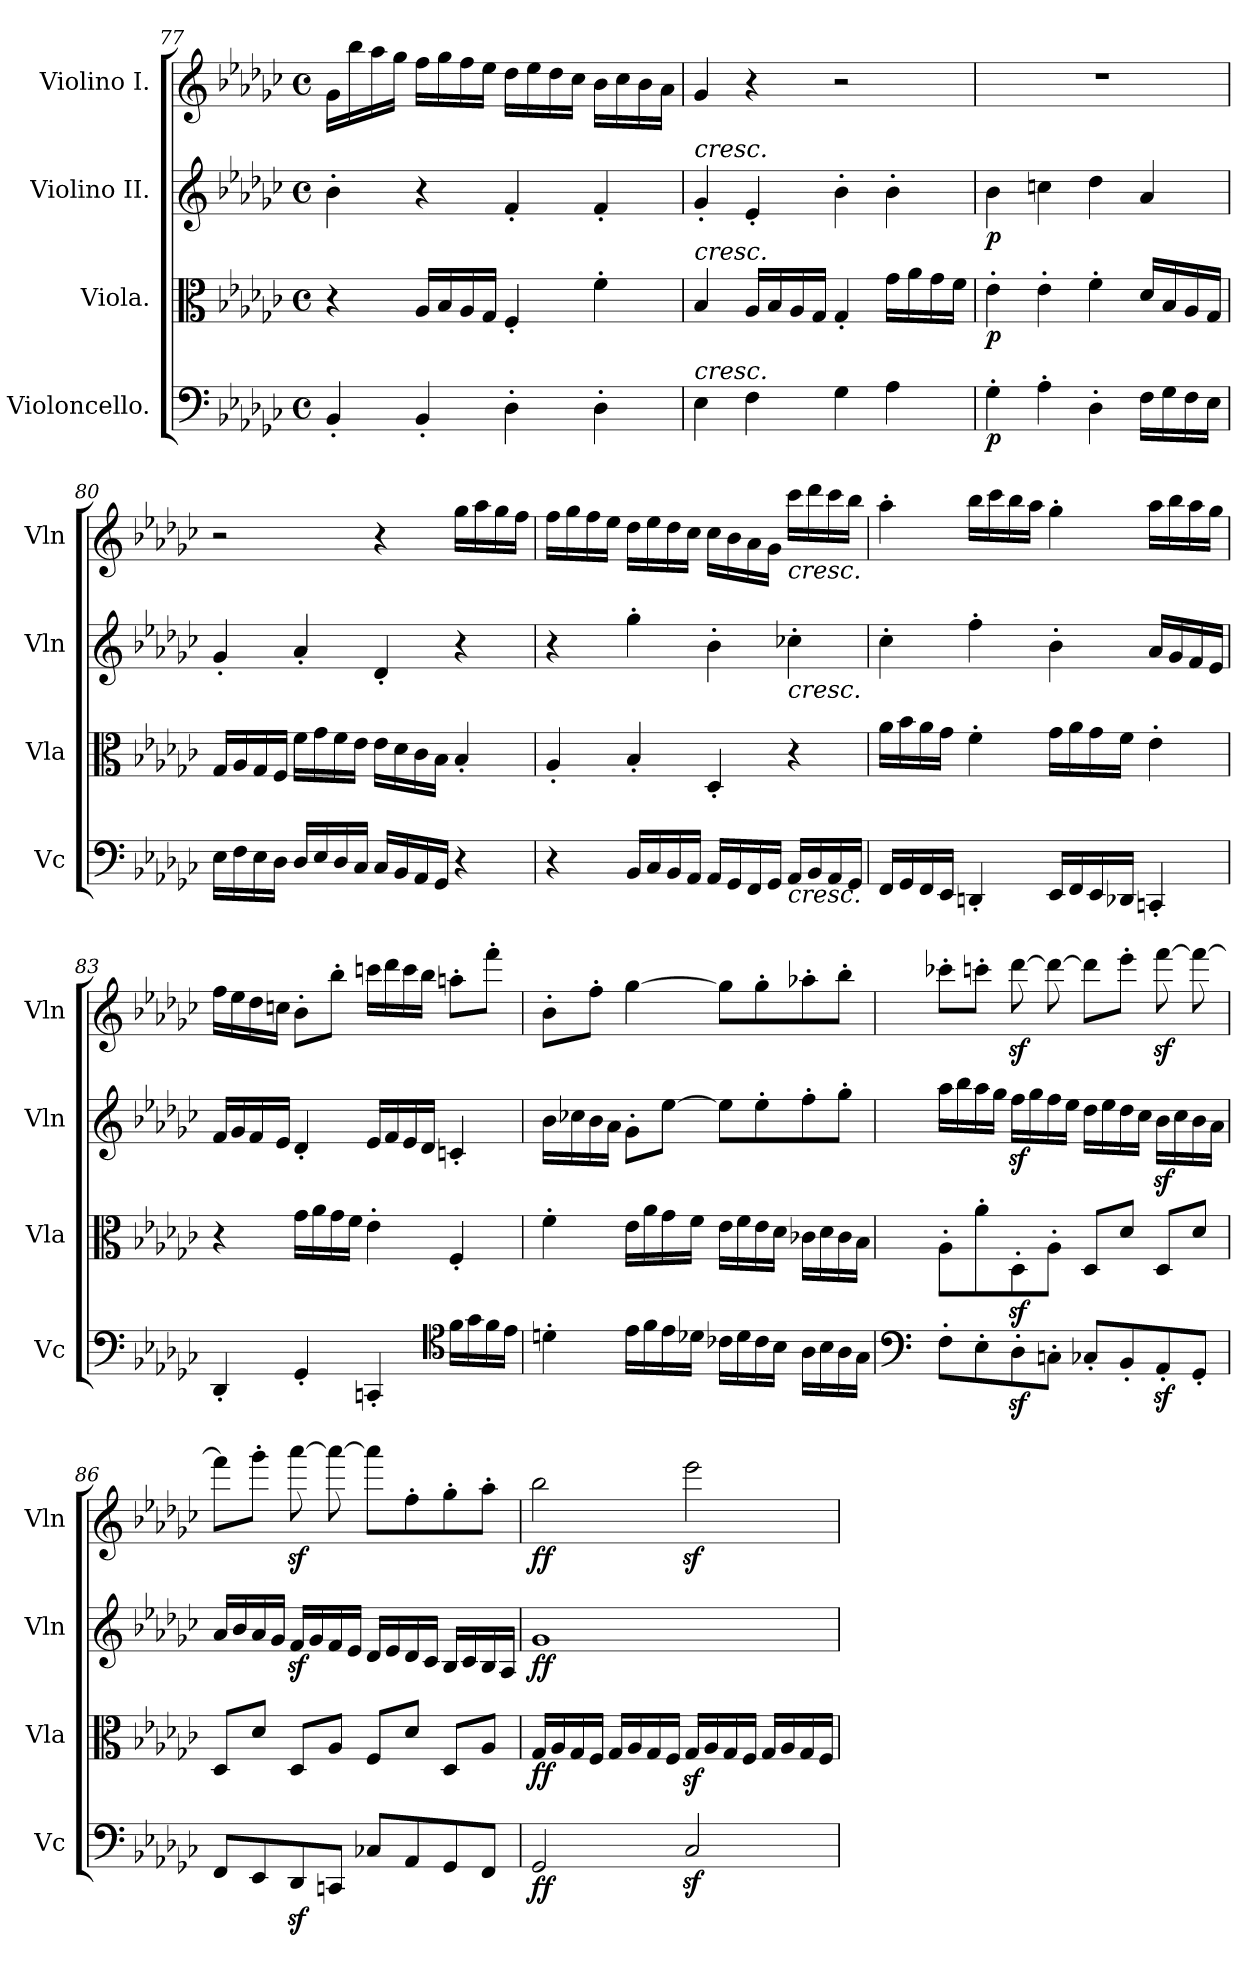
**kern	**dynam	**kern	**dynam	**kern	**dynam	**kern	**dynam
*part4	*part4	*part3	*part3	*part2	*part2	*part1	*part1
*staff4	*staff4	*staff3	*staff3	*staff2	*staff2	*staff1	*staff1
*I"Violoncello.	*	*I"Viola.	*	*I"Violino II.	*	*I"Violino I.	*
*I'Vc	*	*I'Vla	*	*I'Vln	*	*I'Vln	*
*clefF4	*	*clefC3	*	*clefG2	*	*clefG2	*
*k[b-e-a-d-g-c-]	*	*k[b-e-a-d-g-c-]	*	*k[b-e-a-d-g-c-]	*	*k[b-e-a-d-g-c-]	*
*G-:	*	*G-:	*	*G-:	*	*G-:	*
*M4/4	*	*M4/4	*	*M4/4	*	*M4/4	*
*met(c)	*	*met(c)	*	*met(c)	*	*met(c)	*
=77	=77	=77	=77	=77	=77	=77	=77
4BB-'/	.	4r	.	4b-'\	.	16g-\LL	.
.	.	.	.	.	.	16bb-\	.
.	.	.	.	.	.	16aa-\	.
.	.	.	.	.	.	16gg-\JJ	.
4BB-'/	.	16A-/LL	.	4r	.	16ff\LL	.
.	.	16B-/	.	.	.	16gg-\	.
.	.	16A-/	.	.	.	16ff\	.
.	.	16G-/JJ	.	.	.	16ee-\JJ	.
4D-'\	.	4F'/	.	4f'/	.	16dd-\LL	.
.	.	.	.	.	.	16ee-\	.
.	.	.	.	.	.	16dd-\	.
.	.	.	.	.	.	16cc-\JJ	.
4D-'\	.	4f'\	.	4f'/	.	16b-\LL	.
.	.	.	.	.	.	16cc-\	.
.	.	.	.	.	.	16b-\	.
.	.	.	.	.	.	16a-\JJ	.
=78	=78	=78	=78	=78	=78	=78	=78
!	!	!	!	!LO:TX:a:i:t=cresc.	!	!	!
!	!	!LO:TX:a:i:t=cresc.	!	!	!	!	!
!LO:TX:a:i:t=cresc.	!	!	!	!	!	!	!
4E-\	.	4B-/	.	4g-'/	.	4g-/	.
4F\	.	16A-/LL	.	4e-'/	.	4r	.
.	.	16B-/	.	.	.	.	.
.	.	16A-/	.	.	.	.	.
.	.	16G-/JJ	.	.	.	.	.
4G-\	.	4G-'/	.	4b-'\	.	2r	.
4A-\	.	16g-\LL	.	4b-'\	.	.	.
.	.	16a-\	.	.	.	.	.
.	.	16g-\	.	.	.	.	.
.	.	16f\JJ	.	.	.	.	.
=79	=79	=79	=79	=79	=79	=79	=79
!	!LO:DY:b	!	!LO:DY:b	!	!LO:DY:b	!	!
4G-'\	p	4e-'\	p	4b-\	p	1r	.
4A-'\	.	4e-'\	.	4ccn\	.	.	.
4D-'\	.	4f'\	.	4dd-\	.	.	.
16F\LL	.	16d-/LL	.	4a-/	.	.	.
16G-\	.	16B-/	.	.	.	.	.
16F\	.	16A-/	.	.	.	.	.
16E-\JJ	.	16G-/JJ	.	.	.	.	.
!!LO:LB:g=z
=80	=80	=80	=80	=80	=80	=80	=80
16E-\LL	.	16G-/LL	.	4g-'/	.	2r	.
16F\	.	16A-/	.	.	.	.	.
16E-\	.	16G-/	.	.	.	.	.
16D-\JJ	.	16F/JJ	.	.	.	.	.
16D-/LL	.	16f\LL	.	4a-'/	.	.	.
16E-/	.	16g-\	.	.	.	.	.
16D-/	.	16f\	.	.	.	.	.
16C-/JJ	.	16e-\JJ	.	.	.	.	.
16C-/LL	.	16e-\LL	.	4d-'/	.	4r	.
16BB-/	.	16d-\	.	.	.	.	.
16AA-/	.	16c-\	.	.	.	.	.
16GG-/JJ	.	16B-\JJ	.	.	.	.	.
4r	.	4B-'/	.	4r	.	16gg-\LL	.
.	.	.	.	.	.	16aa-\	.
.	.	.	.	.	.	16gg-\	.
.	.	.	.	.	.	16ff\JJ	.
=81	=81	=81	=81	=81	=81	=81	=81
4r	.	4A-'/	.	4r	.	16ff\LL	.
.	.	.	.	.	.	16gg-\	.
.	.	.	.	.	.	16ff\	.
.	.	.	.	.	.	16ee-\JJ	.
16BB-/LL	.	4B-'/	.	4gg-'\	.	16dd-\LL	.
16C-/	.	.	.	.	.	16ee-\	.
16BB-/	.	.	.	.	.	16dd-\	.
16AA-/JJ	.	.	.	.	.	16cc-\JJ	.
16AA-/LL	.	4D-'/	.	4b-'\	.	16cc-\LL	.
16GG-/	.	.	.	.	.	16b-\	.
16FF/	.	.	.	.	.	16a-\	.
16GG-/JJ	.	.	.	.	.	16g-\JJ	.
!	!	!	!	!	!	!LO:TX:b:i:t=cresc.	!
!	!	!	!	!LO:TX:b:i:t=cresc.	!	!	!
!LO:TX:b:i:t=cresc.	!	!	!	!	!	!	!
16AA-/LL	.	4r	.	4cc-X'\	.	16ccc-\LL	.
16BB-/	.	.	.	.	.	16ddd-\	.
16AA-/	.	.	.	.	.	16ccc-\	.
16GG-/JJ	.	.	.	.	.	16bb-\JJ	.
!!LO:PB:g=z
=82	=82	=82	=82	=82	=82	=82	=82
16FF/LL	.	16a-\LL	.	4cc-'\	.	4aa-'\	.
16GG-/	.	16b-\	.	.	.	.	.
16FF/	.	16a-\	.	.	.	.	.
16EE-/JJ	.	16g-\JJ	.	.	.	.	.
4DDn'/	.	4f'\	.	4ff'\	.	16bb-\LL	.
.	.	.	.	.	.	16ccc-\	.
.	.	.	.	.	.	16bb-\	.
.	.	.	.	.	.	16aa-\JJ	.
16EE-/LL	.	16g-\LL	.	4b-'\	.	4gg-'\	.
16FF/	.	16a-\	.	.	.	.	.
16EE-/	.	16g-\	.	.	.	.	.
16DD-X/JJ	.	16f\JJ	.	.	.	.	.
4CCn'/	.	4e-'\	.	16a-/LL	.	16aa-\LL	.
.	.	.	.	16g-/	.	16bb-\	.
.	.	.	.	16f/	.	16aa-\	.
.	.	.	.	16e-/JJ	.	16gg-\JJ	.
!!LO:PB:g=z
=83	=83	=83	=83	=83	=83	=83	=83
4DD-'/	.	4r	.	16f/LL	.	16ff\LL	.
.	.	.	.	16g-/	.	16ee-\	.
.	.	.	.	16f/	.	16dd-\	.
.	.	.	.	16e-/JJ	.	16ccn\JJ	.
4GG-'/	.	16g-\LL	.	4d-'/	.	8b-'\L	.
.	.	16a-\	.	.	.	.	.
.	.	16g-\	.	.	.	8bb-'\J	.
.	.	16f\JJ	.	.	.	.	.
4CCn'/	.	4e-'\	.	16e-/LL	.	16cccn\LL	.
.	.	.	.	16f/	.	16ddd-\	.
.	.	.	.	16e-/	.	16ccc\	.
.	.	.	.	16d-/JJ	.	16bb-\JJ	.
*clefC4	*	*	*	*	*	*	*
16f\LL	.	4F'/	.	4cn'/	.	8aan'\L	.
16g-\	.	.	.	.	.	.	.
16f\	.	.	.	.	.	8fff'\J	.
16e-\JJ	.	.	.	.	.	.	.
=84	=84	=84	=84	=84	=84	=84	=84
4dn'\	.	4f'\	.	16b-\LL	.	8b-'\L	.
.	.	.	.	16cc-X\	.	.	.
.	.	.	.	16b-\	.	8ff'\J	.
.	.	.	.	16a-\JJ	.	.	.
16e-\LL	.	16e-\LL	.	8g-'\L	.	[4gg-\	.
16f\	.	16a-\	.	.	.	.	.
16e-\	.	16g-\	.	[8ee-\J	.	.	.
16d-X\JJ	.	16f\JJ	.	.	.	.	.
16c-X\LL	.	16e-\LL	.	8ee-\L]	.	8gg-\L]	.
16d-\	.	16f\	.	.	.	.	.
16c-\	.	16e-\	.	8ee-'\	.	8gg-'\	.
16B-\JJ	.	16d-\JJ	.	.	.	.	.
16A-\LL	.	16c-X\LL	.	8ff'\	.	8aa-X'\	.
16B-\	.	16d-\	.	.	.	.	.
16A-\	.	16c-\	.	8gg-'\J	.	8bb-'\J	.
16G-\JJ	.	16B-\JJ	.	.	.	.	.
!!LO:LB:g=z
=85	=85	=85	=85	=85	=85	=85	=85
*clefF4	*	*	*	*	*	*	*
8F'\L	.	8A-'\L	.	16aa-\LL	.	8ccc-X'\L	.
.	.	.	.	16bb-\	.	.	.
8E-'\	.	8a-'\	.	16aa-\	.	8cccn'\J	.
.	.	.	.	16gg-\JJ	.	.	.
8D-z<'\	.	8D-z<'\	.	16ffz<\LL	.	[8ddd-z<\	.
.	.	.	.	16gg-\	.	.	.
8Cn'\J	.	8A-'\J	.	16ff\	.	8ddd-\_	.
.	.	.	.	16ee-\JJ	.	.	.
8C-X'/L	.	8D-/L	.	16dd-\LL	.	8ddd-\L]	.
.	.	.	.	16ee-\	.	.	.
8BB-'/	.	8d-/J	.	16dd-\	.	8eee-'\J	.
.	.	.	.	16cc-\JJ	.	.	.
8AA-z>'/	.	8D-/L	.	16b-z<\LL	.	[8fffz<\	.
.	.	.	.	16cc-\	.	.	.
8GG-'/J	.	8d-/J	.	16b-\	.	8fff\_	.
.	.	.	.	16a-\JJ	.	.	.
!!LO:LB:g=z
=86	=86	=86	=86	=86	=86	=86	=86
8FF/L	.	8D-/L	.	16a-/LL	.	8fff\L]	.
.	.	.	.	16b-/	.	.	.
8EE-/	.	8d-/J	.	16a-/	.	8ggg-'\J	.
.	.	.	.	16g-/JJ	.	.	.
8DD-z>/	.	8D-/L	.	16fz</LL	.	[8aaa-z<\	.
.	.	.	.	16g-/	.	.	.
8CCn/J	.	8A-/J	.	16f/	.	8aaa-\_	.
.	.	.	.	16e-/JJ	.	.	.
8C-X/L	.	8F/L	.	16d-/LL	.	8aaa-\L]	.
.	.	.	.	16e-/	.	.	.
8AA-/	.	8d-/J	.	16d-/	.	8ff'\	.
.	.	.	.	16c-/JJ	.	.	.
8GG-/	.	8D-/L	.	16B-/LL	.	8gg-'\	.
.	.	.	.	16c-/	.	.	.
8FF/J	.	8A-/J	.	16B-/	.	8aa-'\J	.
.	.	.	.	16A-/JJ	.	.	.
=87	=87	=87	=87	=87	=87	=87	=87
!	!LO:DY:b	!	!LO:DY:b	!	!LO:DY:b	!	!LO:DY:b
2GG-/	ff	16G-/LL	ff	1g-	ff	2bb-\	ff
.	.	16A-/	.	.	.	.	.
.	.	16G-/	.	.	.	.	.
.	.	16F/JJ	.	.	.	.	.
.	.	16G-/LL	.	.	.	.	.
.	.	16A-/	.	.	.	.	.
.	.	16G-/	.	.	.	.	.
.	.	16F/JJ	.	.	.	.	.
2C-z</	.	16G-z</LL	.	.	.	2eee-z<\	.
.	.	16A-/	.	.	.	.	.
.	.	16G-/	.	.	.	.	.
.	.	16F/JJ	.	.	.	.	.
.	.	16G-/LL	.	.	.	.	.
.	.	16A-/	.	.	.	.	.
.	.	16G-/	.	.	.	.	.
.	.	16F/JJ	.	.	.	.	.
=	=	=	=	=	=	=	=
*-	*-	*-	*-	*-	*-	*-	*-
